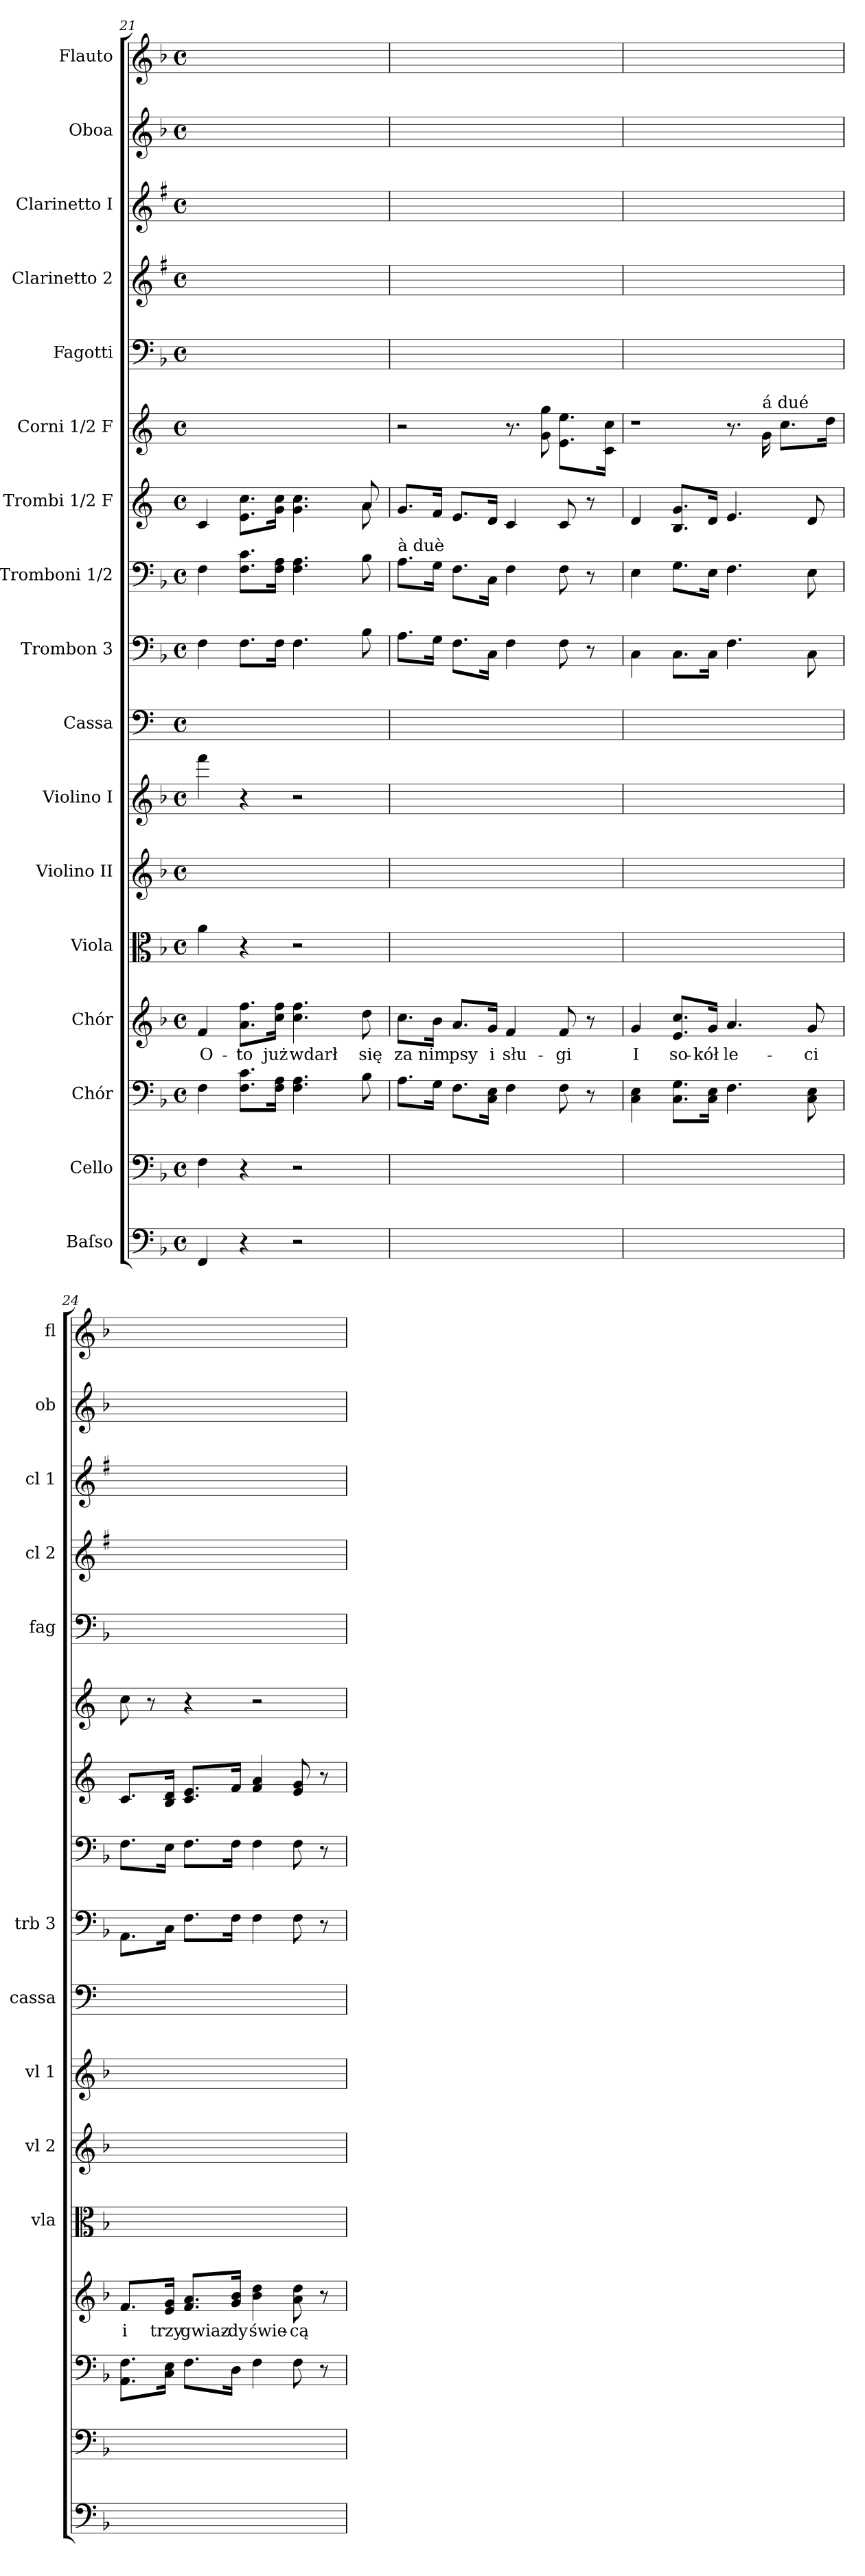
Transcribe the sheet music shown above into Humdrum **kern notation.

**kern	**kern	**kern	**kern	**text	**kern	**kern	**kern	**kern	**kern	**kern	**kern	**kern	**kern	**kern	**kern	**kern	**kern
*part17	*part16	*part15	*part14	*part14	*part13	*part12	*part11	*part10	*part9	*part8	*part7	*part6	*part5	*part4	*part3	*part2	*part1
*staff17	*staff16	*staff15	*staff14	*staff14	*staff13	*staff12	*staff11	*staff10	*staff9	*staff8	*staff7	*staff6	*staff5	*staff4	*staff3	*staff2	*staff1
*I"Baſso	*I"Cello	*I"Chór	*I"Chór	*	*I"Viola	*I"Violino II	*I"Violino I	*I"Cassa	*I"Trombon 3	*I"Tromboni 1/2	*I"Trombi 1/2 F	*I"Corni 1/2 F	*I"Fagotti	*I"Clarinetto 2	*I"Clarinetto I	*I"Oboa	*I"Flauto
*	*	*	*	*	*I'vla	*I'vl 2	*I'vl 1	*I'cassa	*I'trb 3	*	*	*	*I'fag	*I'cl 2	*I'cl 1	*I'ob	*I'fl
*clefF4	*clefF4	*clefF4	*clefG2	*	*clefC3	*clefG2	*clefG2	*clefF4	*clefF4	*clefF4	*clefG2	*clefG2	*clefF4	*clefG2	*clefG2	*clefG2	*clefG2
*	*	*	*	*	*	*	*	*	*	*	*ITrd-3c-5	*ITrd4c7	*	*ITrd1c2	*ITrd1c2	*	*
*k[b-]	*k[b-]	*k[b-]	*k[b-]	*	*k[b-]	*k[b-]	*k[b-]	*	*k[b-]	*k[b-]	*k[b-]	*k[b-]	*k[b-]	*k[b-]	*k[b-]	*k[b-]	*k[b-]
*d:	*d:	*d:	*d:	*	*d:	*d:	*d:	*	*d:	*d:	*d:	*d:	*d:	*d:	*d:	*d:	*d:
*M4/4	*M4/4	*M4/4	*M4/4	*	*M4/4	*M4/4	*M4/4	*M4/4	*M4/4	*M4/4	*M4/4	*M4/4	*M4/4	*M4/4	*M4/4	*M4/4	*M4/4
*met(c)	*met(c)	*met(c)	*met(c)	*	*met(c)	*met(c)	*met(c)	*met(c)	*met(c)	*met(c)	*met(c)	*met(c)	*met(c)	*met(c)	*met(c)	*met(c)	*met(c)
=21	=21	=21	=21	=21	=21	=21	=21	=21	=21	=21	=21	=21	=21	=21	=21	=21	=21
*	*	*	*	*	*	*	*	*	*	*	*^	*	*	*	*	*	*
4FF/	4F\	4F\	4f/	O-	4a\	4fff\yy	4fff\	1ryy	4F\	4F\	4f/	2ryy	1ryy	1ryy	1ryy	1ryy	1ryy	1ryy
4r	4r	8.F\ 8.c\L	8.a\ 8.ff\L	-to	4r	4ryy	4r	.	8.F\L	8.F\ 8.c\L	8.a\ 8.ff\L	.	.	.	.	.	.	.
.	.	16F\ 16A\Jk	16cc\ 16ff\Jk	już	.	.	.	.	16F\Jk	16F\ 16A\Jk	16cc\ 16ff\Jk	.	.	.	.	.	.	.
2r	2r	4.F\ 4.A\	4.cc\ 4.ff\	wdarł	2r	2ryy	2r	.	4.F\	4.F\ 4.A\	4.cc\ 4.ff\	4ryy	.	.	.	.	.	.
.	.	.	.	.	.	.	.	.	.	.	.	8ryy	.	.	.	.	.	.
.	.	8B-\	8dd\	się	.	.	.	.	8B-\	8B-\	8dd/	8dd\	.	.	.	.	.	.
=22	=22	=22	=22	=22	=22	=22	=22	=22	=22	=22	=22	=22	=22	=22	=22	=22	=22	=22
!	!	!	!	!	!	!	!	!	!	!LO:TX:a:t=à duè	!	!	!	!	!	!	!	!
*	*	*	*	*	*	*	*	*	*	*	*v	*v	*	*	*	*	*	*
1ryy	1ryy	8.A\L	8.cc\L	za	1ryy	1ryy	1ryy	1ryy	8.A\L	8.A\L	8.cc/L	2r	1ryy	1ryy	1ryy	1ryy	1ryy
.	.	16G\Jk	16b-\Jk	nim	.	.	.	.	16G\Jk	16G\Jk	16b-/Jk	.	.	.	.	.	.
.	.	8.F\L	8.a/L	psy	.	.	.	.	8.F\L	8.F\L	8.a/L	.	.	.	.	.	.
.	.	16C\ 16E\Jk	16g/Jk	i	.	.	.	.	16C\Jk	16C\Jk	16g/Jk	.	.	.	.	.	.
.	.	4F\	4f/	słu-	.	.	.	.	4F\	4F\	4f/	8.r	.	.	.	.	.
!	!	!	!	!	!	!	!	!	!	!	!	!LO:N:vis=8	!	!	!	!	!
.	.	.	.	.	.	.	.	.	.	.	.	16c\ 16cc\	.	.	.	.	.
.	.	8F\	8f/	-gi	.	.	.	.	8F\	8F\	8f/	8.A\ 8.a\L	.	.	.	.	.
.	.	8r	8r	.	.	.	.	.	8r	8r	8r	.	.	.	.	.	.
.	.	.	.	.	.	.	.	.	.	.	.	16F\ 16f\Jk	.	.	.	.	.
=23	=23	=23	=23	=23	=23	=23	=23	=23	=23	=23	=23	=23	=23	=23	=23	=23	=23
!	!	!	!	!	!	!	!	!	!	!	!	!LO:N:vis=1	!	!	!	!	!
1ryy	1ryy	4C\ 4E\	4g/	I	1ryy	1ryy	1ryy	1ryy	4C\	4E\	4g/	2r	1ryy	1ryy	1ryy	1ryy	1ryy
.	.	8.C\ 8.G\L	8.e/ 8.cc/L	so-	.	.	.	.	8.C\L	8.G\L	8.e/ 8.cc/L	.	.	.	.	.	.
.	.	16C\ 16E\Jk	16g/Jk	-kół	.	.	.	.	16C\Jk	16E\Jk	16g/Jk	.	.	.	.	.	.
.	.	4.F\	4.a/	le-	.	.	.	.	4.F\	4.F\	4.a/	8.r	.	.	.	.	.
!	!	!	!	!	!	!	!	!	!	!	!	!LO:TX:a:t=á dué	!	!	!	!	!
.	.	.	.	.	.	.	.	.	.	.	.	16c\	.	.	.	.	.
.	.	.	.	.	.	.	.	.	.	.	.	8.f\L	.	.	.	.	.
.	.	8C\ 8E\	8g/	-ci	.	.	.	.	8C\	8E\	8g/	.	.	.	.	.	.
.	.	.	.	.	.	.	.	.	.	.	.	16g\Jk	.	.	.	.	.
=24	=24	=24	=24	=24	=24	=24	=24	=24	=24	=24	=24	=24	=24	=24	=24	=24	=24
1ryy	1ryy	8.AA\ 8.F\L	8.f/L	i	1ryy	1ryy	1ryy	1ryy	8.AA\L	8.F\L	8.f/L	8f\	1ryy	1ryy	1ryy	1ryy	1ryy
.	.	.	.	.	.	.	.	.	.	.	.	8r	.	.	.	.	.
.	.	16C\ 16E\Jk	16e/ 16g/Jk	trzy	.	.	.	.	16C\Jk	16E\Jk	16e/ 16g/Jk	.	.	.	.	.	.
.	.	8.F\L	8.f/ 8.a/L	gwiaz-	.	.	.	.	8.F\L	8.F\L	8.f/ 8.a/L	4r	.	.	.	.	.
.	.	16D\Jk	16g/ 16b-/Jk	-dy	.	.	.	.	16F\Jk	16F\Jk	16b-/Jk	.	.	.	.	.	.
.	.	4F\	4b-\ 4dd\	świe-	.	.	.	.	4F\	4F\	4b-/ 4dd/	2r	.	.	.	.	.
.	.	8F\	8a\ 8dd\	-cą	.	.	.	.	8F\	8F\	8a/ 8cc/	.	.	.	.	.	.
.	.	8r	8r	.	.	.	.	.	8r	8r	8r	.	.	.	.	.	.
=	=	=	=	=	=	=	=	=	=	=	=	=	=	=	=	=	=
*-	*-	*-	*-	*-	*-	*-	*-	*-	*-	*-	*-	*-	*-	*-	*-	*-	*-
